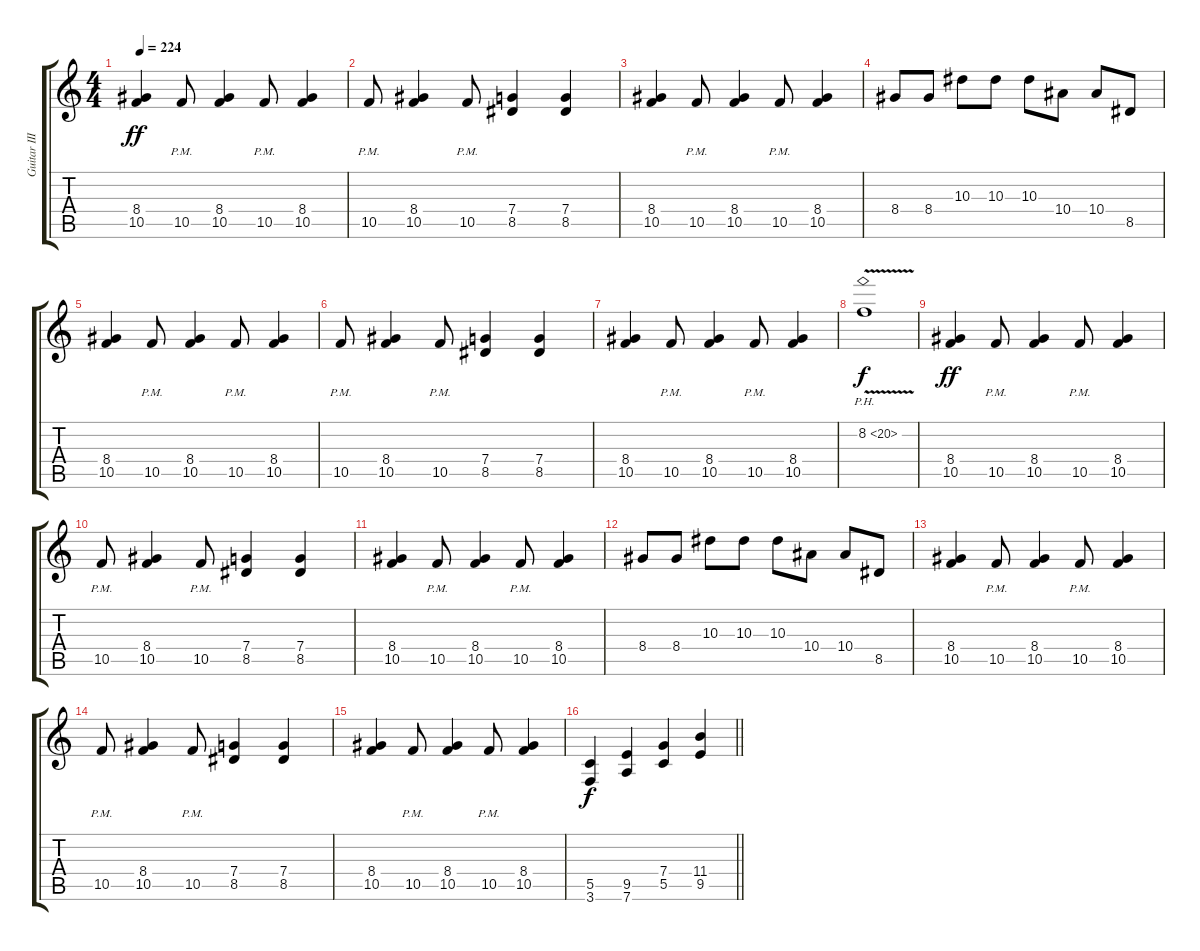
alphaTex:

\track ("Guitar III" "Guitar III") {instrument distortionguitar}
\staff {score tabs}
\tuning (D4 A3 F3 C3 G2 D2) {hide}
\ts (4 4)
\tempo 224
\clef g2
\ks c
(8.4 10.5).4{dy ff} 10.5{pm}.8 (8.4 10.5).4 10.5{pm}.8 (8.4 10.5).4 |
10.5{pm}.8 (8.4 10.5).4 10.5{pm}.8 (7.4 8.5).4 (7.4 8.5).4 |
(8.4 10.5).4 10.5{pm}.8 (8.4 10.5).4 10.5{pm}.8 (8.4 10.5).4 |
8.4.8 8.4.8 10.3.8 10.3.8 10.3.8 10.4.8 10.4.8 8.5.8 |
(8.4 10.5).4 10.5{pm}.8 (8.4 10.5).4 10.5{pm}.8 (8.4 10.5).4 |
10.5{pm}.8 (8.4 10.5).4 10.5{pm}.8 (7.4 8.5).4 (7.4 8.5).4 |
(8.4 10.5).4 10.5{pm}.8 (8.4 10.5).4 10.5{pm}.8 (8.4 10.5).4 |
8.2{ph 12 v}.1{dy f} |
(8.4 10.5).4{dy ff} 10.5{pm}.8 (8.4 10.5).4 10.5{pm}.8 (8.4 10.5).4 |
10.5{pm}.8 (8.4 10.5).4 10.5{pm}.8 (7.4 8.5).4 (7.4 8.5).4 |
(8.4 10.5).4 10.5{pm}.8 (8.4 10.5).4 10.5{pm}.8 (8.4 10.5).4 |
8.4.8 8.4.8 10.3.8 10.3.8 10.3.8 10.4.8 10.4.8 8.5.8 |
(8.4 10.5).4 10.5{pm}.8 (8.4 10.5).4 10.5{pm}.8 (8.4 10.5).4 |
10.5{pm}.8 (8.4 10.5).4 10.5{pm}.8 (7.4 8.5).4 (7.4 8.5).4 |
(8.4 10.5).4 10.5{pm}.8 (8.4 10.5).4 10.5{pm}.8 (8.4 10.5).4 |
\barLineRight lightlight
(5.5 3.6).4{dy f} (9.5 7.6).4 (7.4 5.5).4 (11.4 9.5).4
